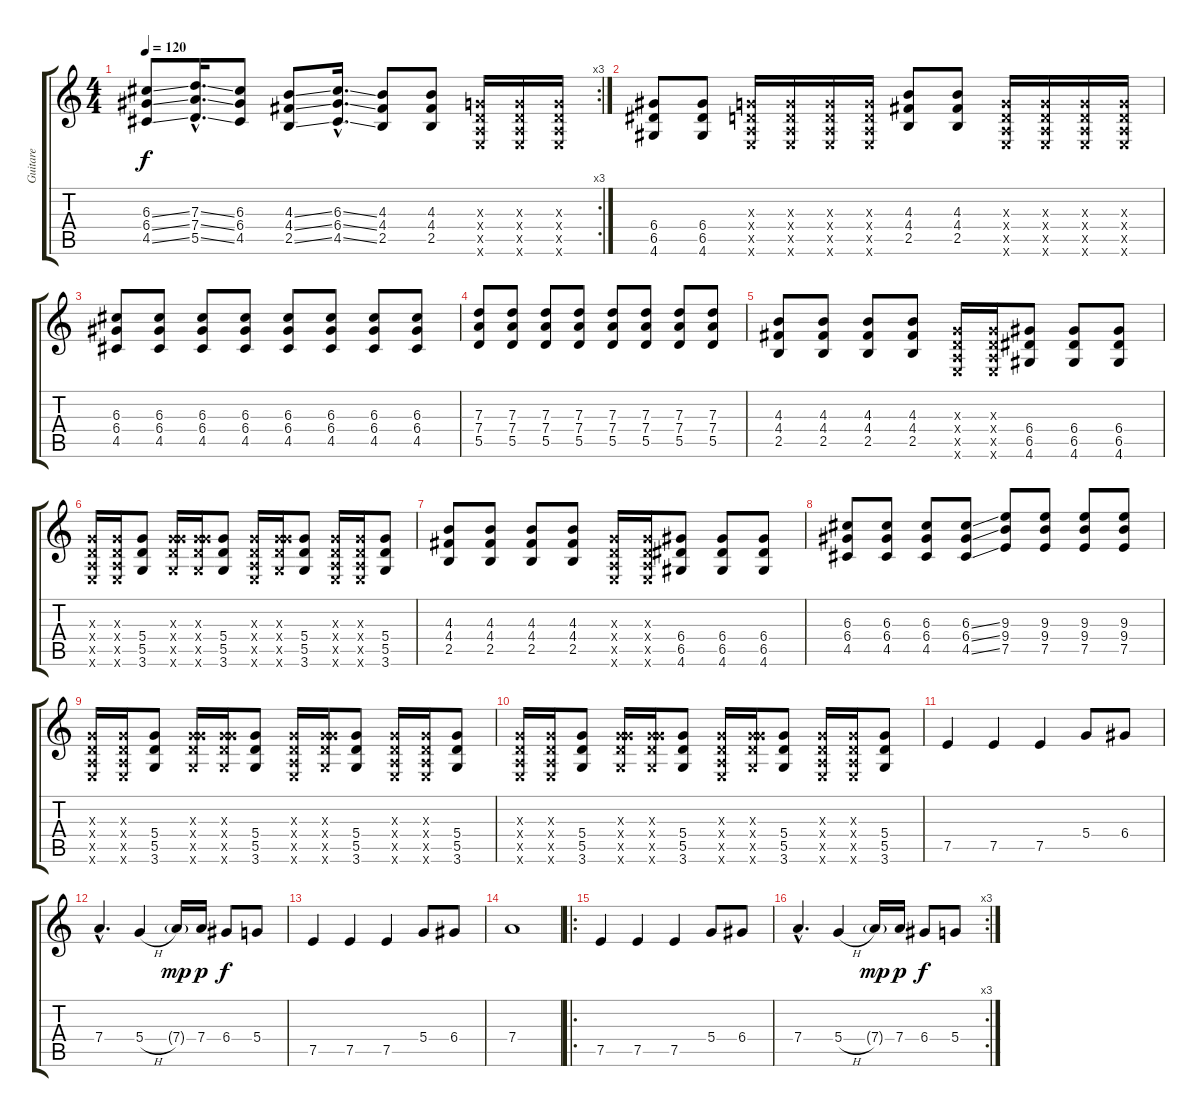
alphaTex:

\track ("Guitare" "Guitare") {instrument distortionguitar}
\staff {score tabs}
\tuning (E4 B3 G3 D3 A2 E2) {hide}
\rc 3
\ts (4 4)
\tempo 120
\clef g2
\ks c
(6.3{ss} 6.4{ss} 4.5{ss}).8{dy f} (7.3{ss hac} 7.4{ss hac} 5.5{ss hac}).16{d} (6.3 6.4 4.5).8 (4.3{ss} 4.4{ss} 2.5{ss}).8 (6.3{ss hac} 6.4{ss hac} 4.5{ss hac}).16{d} (4.3 4.4 2.5).8 (4.3 4.4 2.5).8 (0.3{x} 0.4{x} 0.5{x} 0.6{x}).16 (0.3{x} 0.4{x} 0.5{x} 0.6{x}).16 (0.3{x} 0.4{x} 0.5{x} 0.6{x}).16 |
(6.4 6.5 4.6).8 (6.4 6.5 4.6).8 (0.3{x} 0.4{x} 0.5{x} 0.6{x}).16 (0.3{x} 0.4{x} 0.5{x} 0.6{x}).16 (0.3{x} 0.4{x} 0.5{x} 0.6{x}).16 (0.3{x} 0.4{x} 0.5{x} 0.6{x}).16 (4.3 4.4 2.5).8 (4.3 4.4 2.5).8 (0.3{x} 0.4{x} 0.5{x} 0.6{x}).16 (0.3{x} 0.4{x} 0.5{x} 0.6{x}).16 (0.3{x} 0.4{x} 0.5{x} 0.6{x}).16 (0.3{x} 0.4{x} 0.5{x} 0.6{x}).16 |
(6.3 6.4 4.5).8 (6.3 6.4 4.5).8 (6.3 6.4 4.5).8 (6.3 6.4 4.5).8 (6.3 6.4 4.5).8 (6.3 6.4 4.5).8 (6.3 6.4 4.5).8 (6.3 6.4 4.5).8 |
(7.3 7.4 5.5).8 (7.3 7.4 5.5).8 (7.3 7.4 5.5).8 (7.3 7.4 5.5).8 (7.3 7.4 5.5).8 (7.3 7.4 5.5).8 (7.3 7.4 5.5).8 (7.3 7.4 5.5).8 |
(4.3 4.4 2.5).8 (4.3 4.4 2.5).8 (4.3 4.4 2.5).8 (4.3 4.4 2.5).8 (0.3{x} 0.4{x} 0.5{x} 0.6{x}).16 (0.3{x} 0.4{x} 0.5{x} 0.6{x}).16 (6.4 6.5 4.6).8 (6.4 6.5 4.6).8 (6.4 6.5 4.6).8 |
(0.3{x} 0.4{x} 0.5{x} 0.6{x}).16 (0.3{x} 0.4{x} 0.5{x} 0.6{x}).16 (5.4 5.5 3.6).8 (0.3{x} 5.4{x} 5.5{x} 3.6{x}).16 (0.3{x} 5.4{x} 5.5{x} 3.6{x}).16 (5.4 5.5 3.6).8 (0.3{x} 0.4{x} 0.5{x} 0.6{x}).16 (0.3{x} 5.4{x} 5.5{x} 3.6{x}).16 (5.4 5.5 3.6).8 (0.3{x} 0.4{x} 0.5{x} 0.6{x}).16 (0.3{x} 0.4{x} 0.5{x} 0.6{x}).16 (5.4 5.5 3.6).8 |
(4.3 4.4 2.5).8 (4.3 4.4 2.5).8 (4.3 4.4 2.5).8 (4.3 4.4 2.5).8 (0.3{x} 0.4{x} 0.5{x} 0.6{x}).16 (0.3{x} 0.4{x} 0.5{x} 0.6{x}).16 (6.4 6.5 4.6).8 (6.4 6.5 4.6).8 (6.4 6.5 4.6).8 |
(6.3 6.4 4.5).8 (6.3 6.4 4.5).8 (6.3 6.4 4.5).8 (6.3{ss} 6.4{ss} 4.5{ss}).8 (9.3 9.4 7.5).8 (9.3 9.4 7.5).8 (9.3 9.4 7.5).8 (9.3 9.4 7.5).8 |
(0.3{x} 0.4{x} 0.5{x} 0.6{x}).16 (0.3{x} 0.4{x} 0.5{x} 0.6{x}).16 (5.4 5.5 3.6).8 (0.3{x} 5.4{x} 5.5{x} 3.6{x}).16 (0.3{x} 5.4{x} 5.5{x} 3.6{x}).16 (5.4 5.5 3.6).8 (0.3{x} 0.4{x} 0.5{x} 0.6{x}).16 (0.3{x} 5.4{x} 5.5{x} 3.6{x}).16 (5.4 5.5 3.6).8 (0.3{x} 0.4{x} 0.5{x} 0.6{x}).16 (0.3{x} 0.4{x} 0.5{x} 0.6{x}).16 (5.4 5.5 3.6).8 |
(0.3{x} 0.4{x} 0.5{x} 0.6{x}).16 (0.3{x} 0.4{x} 0.5{x} 0.6{x}).16 (5.4 5.5 3.6).8 (0.3{x} 5.4{x} 5.5{x} 3.6{x}).16 (0.3{x} 5.4{x} 5.5{x} 3.6{x}).16 (5.4 5.5 3.6).8 (0.3{x} 0.4{x} 0.5{x} 0.6{x}).16 (0.3{x} 5.4{x} 5.5{x} 3.6{x}).16 (5.4 5.5 3.6).8 (0.3{x} 0.4{x} 0.5{x} 0.6{x}).16 (0.3{x} 0.4{x} 0.5{x} 0.6{x}).16 (5.4 5.5 3.6).8 |
7.5.4 7.5.4 7.5.4 5.4.8 6.4.8 |
7.4{hac}.4{d} 5.4{h}.4 7.4{g}.16{dy mp} 7.4.16{dy p} 6.4.8{dy f} 5.4.8 |
7.5.4 7.5.4 7.5.4 5.4.8 6.4.8 |
7.4.1 |
\ro
7.5.4 7.5.4 7.5.4 5.4.8 6.4.8 |
\rc 3
7.4{hac}.4{d} 5.4{h}.4 7.4{g}.16{dy mp} 7.4.16{dy p} 6.4.8{dy f} 5.4.8
